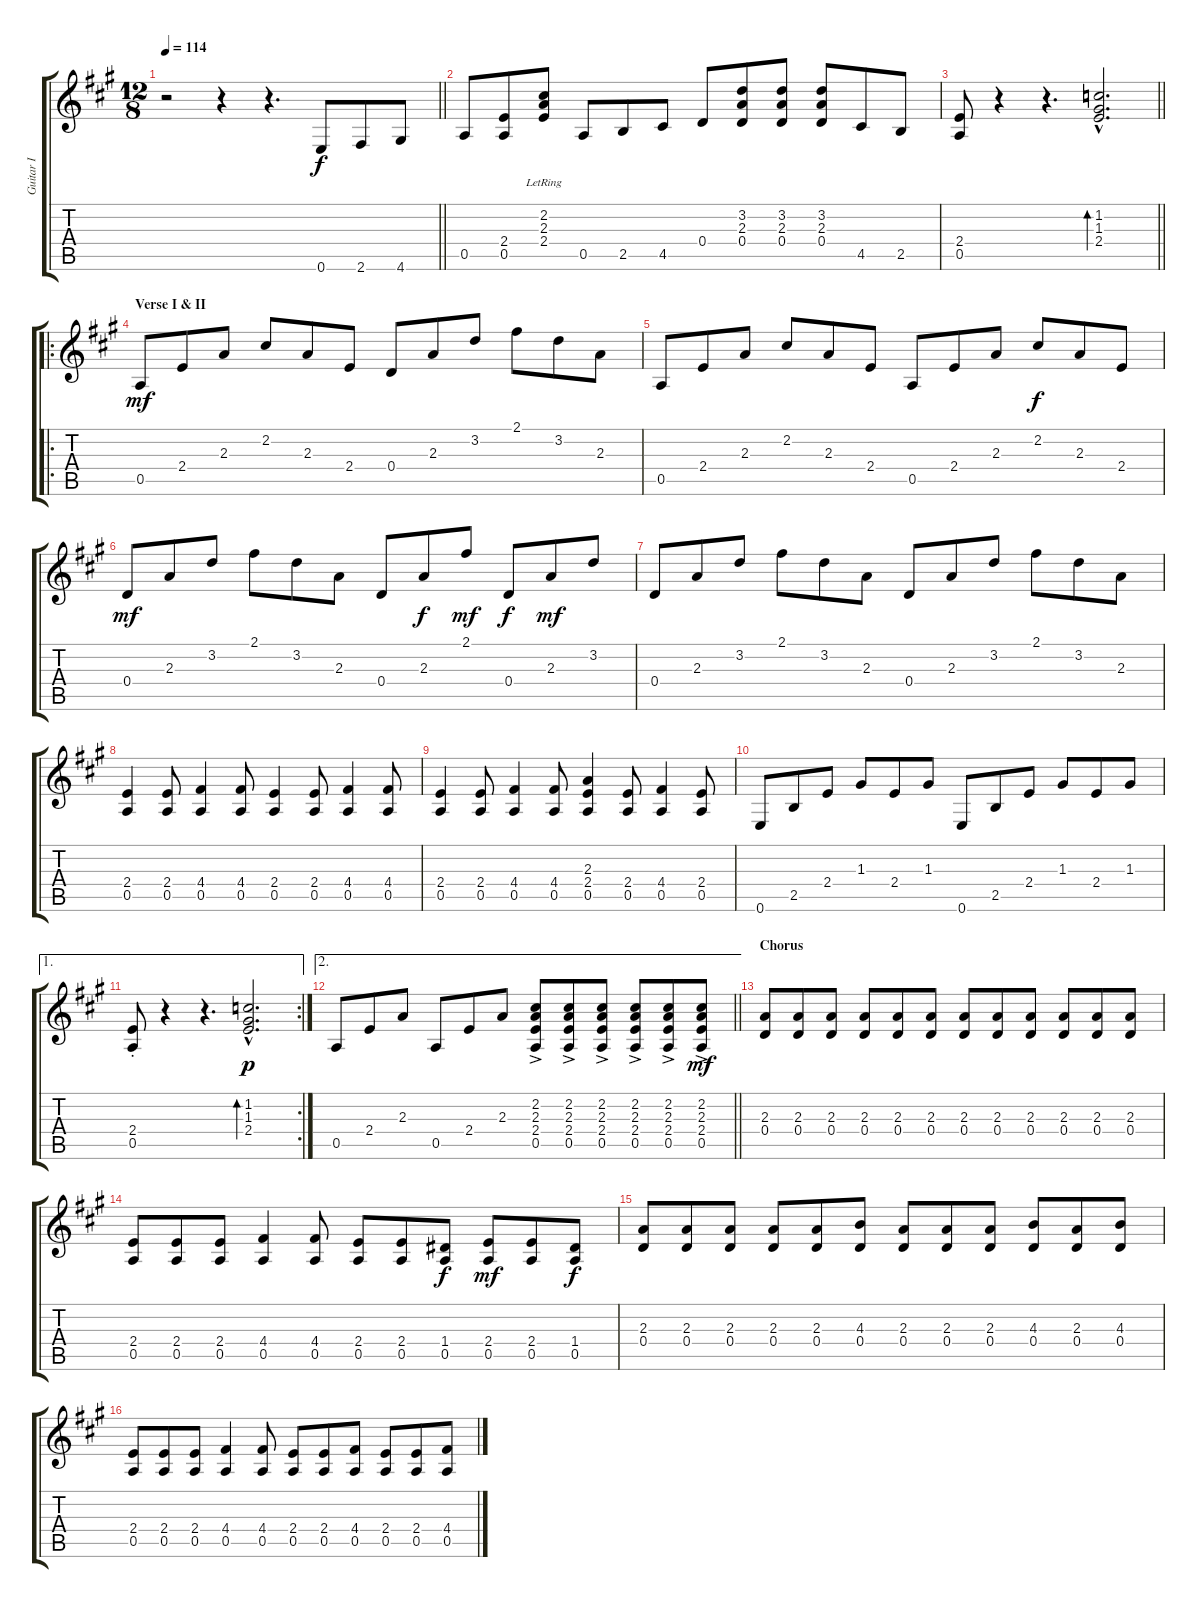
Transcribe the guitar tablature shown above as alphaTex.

\track ("Guitar I" "Guitar I") {instrument distortionguitar}
\staff {score tabs}
\tuning (E4 B3 G3 D3 A2 E2) {hide}
\ts (12 8)
\tempo 114
\clef g2
\barLineRight lightlight
\ks a
r.2{dy f instrument distortionguitar} r.4 r.4{d} 0.6.8 2.6.8 4.6.8 |
0.5.8 (2.4 0.5).8 (2.2{lr} 2.3{lr} 2.4{lr}).8 0.5.8 2.5.8 4.5.8 0.4.8 (3.2 2.3 0.4).8 (3.2 2.3 0.4).8 (3.2 2.3 0.4).8 4.5.8 2.5.8 |
\barLineRight lightlight
(2.4 0.5).8 r.4 r.4{d} (1.2{hac} 1.3{hac} 2.4{hac}).2{d bd 60} |
\ro
\section ("" "Verse I & II")
0.5.8{dy mf} 2.4.8 2.3.8 2.2.8 2.3.8 2.4.8 0.4.8 2.3.8 3.2.8 2.1.8 3.2.8 2.3.8 |
0.5.8 2.4.8 2.3.8 2.2.8 2.3.8 2.4.8 0.5.8 2.4.8 2.3.8 2.2.8{dy f} 2.3.8 2.4.8 |
0.4.8{dy mf} 2.3.8 3.2.8 2.1.8 3.2.8 2.3.8 0.4.8 2.3.8{dy f} 2.1.8{dy mf} 0.4.8{dy f} 2.3.8{dy mf} 3.2.8 |
0.4.8 2.3.8 3.2.8 2.1.8 3.2.8 2.3.8 0.4.8 2.3.8 3.2.8 2.1.8 3.2.8 2.3.8 |
(2.4 0.5).4 (2.4 0.5).8 (4.4 0.5).4 (4.4 0.5).8 (2.4 0.5).4 (2.4 0.5).8 (4.4 0.5).4 (4.4 0.5).8 |
(2.4 0.5).4 (2.4 0.5).8 (4.4 0.5).4 (4.4 0.5).8 (2.3 2.4 0.5).4 (2.4 0.5).8 (4.4 0.5).4 (2.4 0.5).8 |
0.6.8 2.5.8 2.4.8 1.3.8 2.4.8 1.3.8 0.6.8 2.5.8 2.4.8 1.3.8 2.4.8 1.3.8 |
\ae 1
\rc 2
(2.4{st} 0.5{st}).8 r.4 r.4{d} (1.2{hac} 1.3{hac} 2.4{hac}).2{d bd 30 dy p} |
\ae 2
\barLineRight lightlight
0.5.8 2.4.8 2.3.8 0.5.8 2.4.8 2.3.8 (2.2{ac} 2.3{ac} 2.4{ac} 0.5{ac}).8 (2.2{ac} 2.3{ac} 2.4{ac} 0.5{ac}).8 (2.2{ac} 2.3{ac} 2.4{ac} 0.5{ac}).8 (2.2{ac} 2.3{ac} 2.4{ac} 0.5{ac}).8 (2.2{ac} 2.3{ac} 2.4{ac} 0.5{ac}).8 (2.2{ac} 2.3{ac} 2.4{ac} 0.5{ac}).8{dy mf} |
\section ("" "Chorus")
(2.3 0.4).8 (2.3 0.4).8 (2.3 0.4).8 (2.3 0.4).8 (2.3 0.4).8 (2.3 0.4).8 (2.3 0.4).8 (2.3 0.4).8 (2.3 0.4).8 (2.3 0.4).8 (2.3 0.4).8 (2.3 0.4).8 |
(2.4 0.5).8 (2.4 0.5).8 (2.4 0.5).8 (4.4 0.5).4 (4.4 0.5).8 (2.4 0.5).8 (2.4 0.5).8 (1.4 0.5).8{dy f} (2.4 0.5).8{dy mf} (2.4 0.5).8 (1.4 0.5).8{dy f} |
(2.3 0.4).8 (2.3 0.4).8 (2.3 0.4).8 (2.3 0.4).8 (2.3 0.4).8 (4.3 0.4).8 (2.3 0.4).8 (2.3 0.4).8 (2.3 0.4).8 (4.3 0.4).8 (2.3 0.4).8 (4.3 0.4).8 |
(2.4 0.5).8 (2.4 0.5).8 (2.4 0.5).8 (4.4 0.5).4 (4.4 0.5).8 (2.4 0.5).8 (2.4 0.5).8 (4.4 0.5).8 (2.4 0.5).8 (2.4 0.5).8 (4.4 0.5).8
